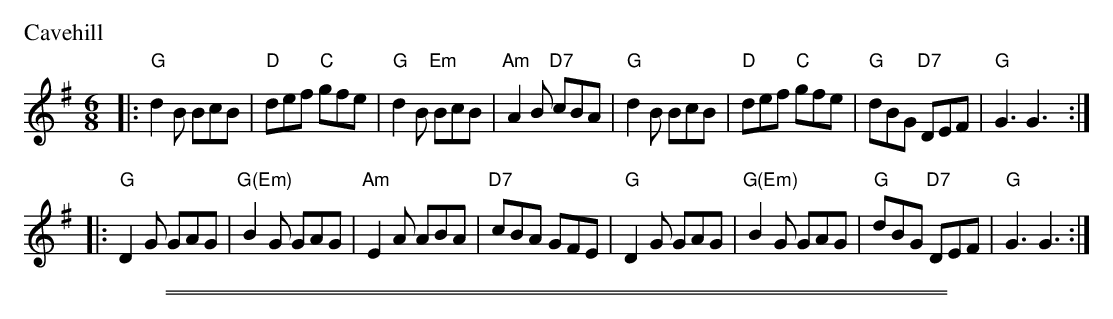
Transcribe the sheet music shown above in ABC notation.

X:1
P: Cavehill
L:1/8
M:6/8
K:G
|:\
"G"d2B BcB | "D"def "C"gfe | "G"d2B "Em"BcB |"Am"A2B "D7"cBA |\
"G"d2B BcB | "D"def "C"gfe | "G"dBG "D7"DEF | "G"G3 G3 :|
|:\
"G"D2G GAG | "G(Em)"B2G GAG |"Am"E2A ABA |"D7"cBA GFE |\
"G"D2G GAG | "G(Em)"B2G GAG | "G"dBG "D7"DEF | "G"G3 G3 :|
